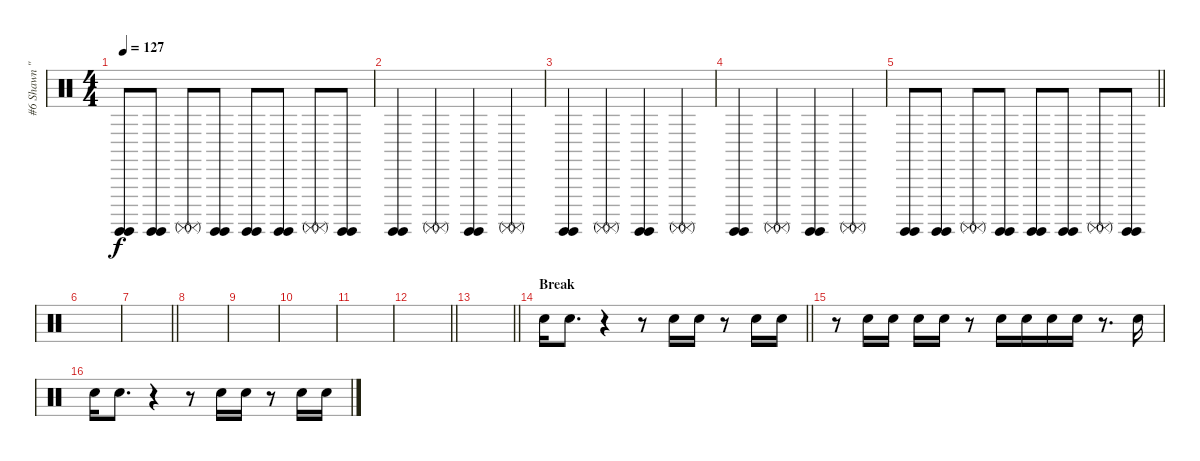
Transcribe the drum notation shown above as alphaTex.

\track ("#6 Shawn \"Clown\" Crahan" "#6 Shawn \"") {instrument percussion}
\staff {score}
\articulation defaults
\ts (4 4)
\tempo 127
\clef neutral
\ks c
("Surdo (hit)" "Surdo (hit)").8{dy f} ("Surdo (hit)" "Surdo (hit)").8 ("Surdo (mute)" "Surdo (mute)").8 ("Surdo (hit)" "Surdo (hit)").8 ("Surdo (hit)" "Surdo (hit)").8 ("Surdo (hit)" "Surdo (hit)").8 ("Surdo (mute)" "Surdo (mute)").8 ("Surdo (hit)" "Surdo (hit)").8 |
("Surdo (hit)" "Surdo (hit)").4 ("Surdo (mute)" "Surdo (mute)").4 ("Surdo (hit)" "Surdo (hit)").4 ("Surdo (mute)" "Surdo (mute)").4 |
("Surdo (hit)" "Surdo (hit)").4 ("Surdo (mute)" "Surdo (mute)").4 ("Surdo (hit)" "Surdo (hit)").4 ("Surdo (mute)" "Surdo (mute)").4 |
("Surdo (hit)" "Surdo (hit)").4 ("Surdo (mute)" "Surdo (mute)").4 ("Surdo (hit)" "Surdo (hit)").4 ("Surdo (mute)" "Surdo (mute)").4 |
\barLineRight lightlight
("Surdo (hit)" "Surdo (hit)").8 ("Surdo (hit)" "Surdo (hit)").8 ("Surdo (mute)" "Surdo (mute)").8 ("Surdo (hit)" "Surdo (hit)").8 ("Surdo (hit)" "Surdo (hit)").8 ("Surdo (hit)" "Surdo (hit)").8 ("Surdo (mute)" "Surdo (mute)").8 ("Surdo (hit)" "Surdo (hit)").8 |
\section ("" "")
|
\barLineRight lightlight
|
|
|
|
|
\barLineRight lightlight
|
\barLineRight lightlight
|
\section ("" "Break")
\barLineRight lightlight "Snare (hit) 2".16{volume 16} "Snare (hit) 2".8{d}
r.4 r.8 "Snare (hit) 2".16 "Snare (hit) 2".16 r.8 "Snare (hit) 2".16 "Snare (hit) 2".16 |
r.8 "Snare (hit) 2".16 "Snare (hit) 2".16 "Snare (hit) 2".16 "Snare (hit) 2".16 r.8 "Snare (hit) 2".16 "Snare (hit) 2".16 "Snare (hit) 2".16 "Snare (hit) 2".16 r.8{d} "Snare (hit) 2".16 |
"Snare (hit) 2".16 "Snare (hit) 2".8{d} r.4 r.8 "Snare (hit) 2".16 "Snare (hit) 2".16 r.8 "Snare (hit) 2".16 "Snare (hit) 2".16
